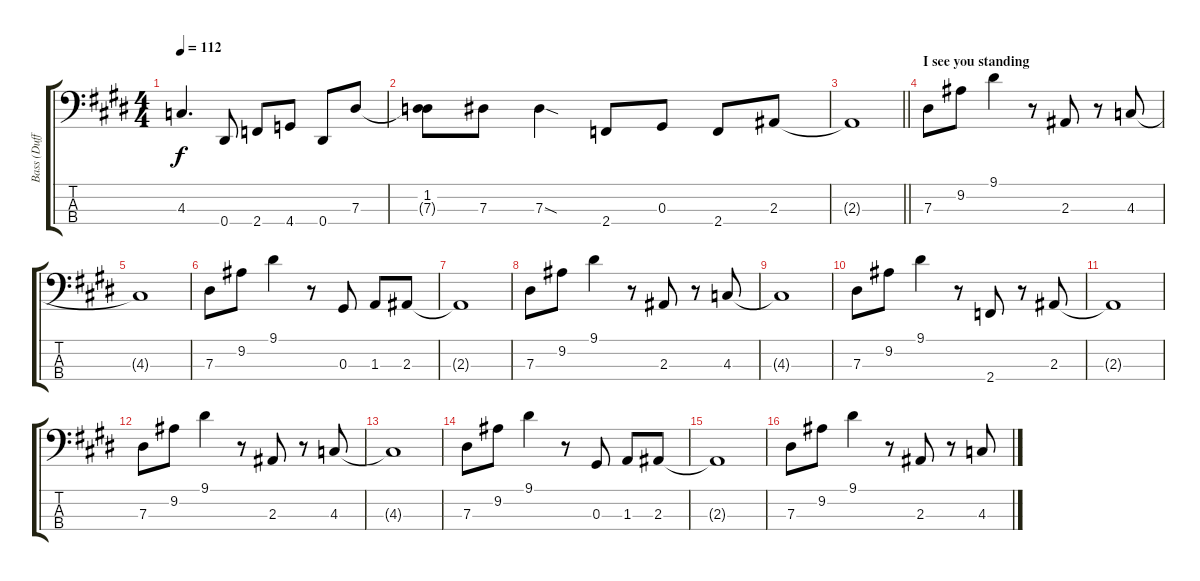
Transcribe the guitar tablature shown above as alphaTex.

\track ("Bass (Duff)" "Bass (Duff") {instrument electricbasspick}
\staff {score tabs}
\tuning (Gb2 Db2 Ab1 Eb1) {hide}
\ts (4 4)
\tempo 112
\clef f4
\ks e
4.3{t}.4{d dy f} 0.4.8 2.4.8 4.4.8 0.4.8 7.3.8 |
(1.2{t} 7.3{t}).8 7.3.8 7.3{sod}.4 2.4.8 0.3.8 2.4.8 2.3.8 |
\barLineRight lightlight
2.3{t}.1 |
\section ("" "I see you standing")
7.3.8 9.2.8 9.1.4 r.8 2.3.8 r.8 4.3.8 |
4.3{t}.1 |
7.3.8 9.2.8 9.1.4 r.8 0.3.8 1.3.8 2.3.8 |
2.3{t}.1 |
7.3.8 9.2.8 9.1.4 r.8 2.3.8 r.8 4.3.8 |
4.3{t}.1 |
7.3.8 9.2.8 9.1.4 r.8 2.4.8 r.8 2.3.8 |
2.3{t}.1 |
7.3.8 9.2.8 9.1.4 r.8 2.3.8 r.8 4.3.8 |
4.3{t}.1 |
7.3.8 9.2.8 9.1.4 r.8 0.3.8 1.3.8 2.3.8 |
2.3{t}.1 |
7.3.8 9.2.8 9.1.4 r.8 2.3.8 r.8 4.3.8
